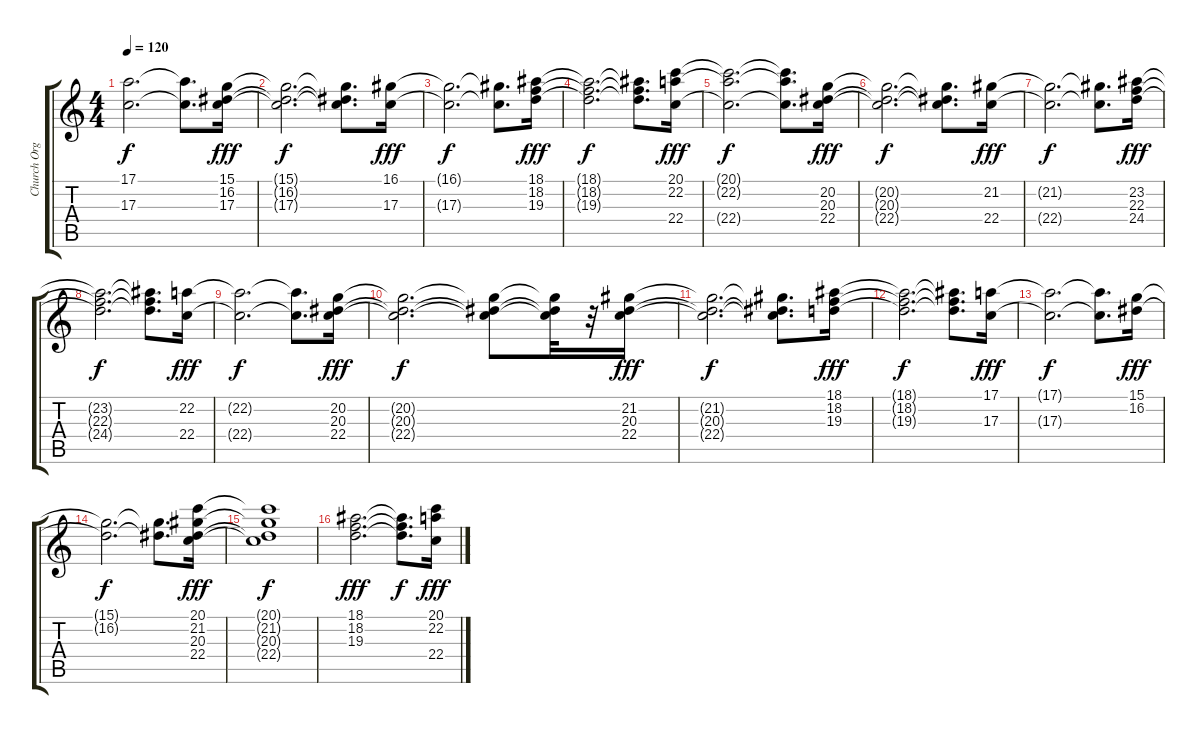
\track ("Church Organ" "Church Org") {instrument churchorgan}
\staff {score tabs}
\tuning (E4 B3 G3 D3 A2 E2) {hide}
\ts (4 4)
\tempo 120
\clef g2
\ks c
(17.1{t} 17.3{t}).2{d dy f} (17.1{t} 17.3{t}).8{d} (15.1 16.2 17.3).16{dy fff} |
(15.1{t} 16.2{t} 17.3{t}).2{d dy f} (15.1{t} 16.2{t} 17.3{t}).8{d} (16.1 17.3).16{dy fff} |
(16.1{t} 17.3{t}).2{d dy f} (16.1{t} 17.3{t}).8{d} (18.1 18.2 19.3).16{dy fff} |
(18.1{t} 18.2{t} 19.3{t}).2{d dy f} (18.1{t} 18.2{t} 19.3{t}).8{d} (20.1 22.2 22.4).16{dy fff} |
(20.1{t} 22.2{t} 22.4{t}).2{d dy f} (20.1{t} 22.2{t} 22.4{t}).8{d} (20.2 20.3 22.4).16{dy fff} |
(20.2{t} 20.3{t} 22.4{t}).2{d dy f} (20.2{t} 20.3{t} 22.4{t}).8{d} (21.2 22.4).16{dy fff} |
(21.2{t} 22.4{t}).2{d dy f} (21.2{t} 22.4{t}).8{d} (23.2 22.3 24.4).16{dy fff} |
(23.2{t} 22.3{t} 24.4{t}).2{d dy f} (23.2{t} 22.3{t} 24.4{t}).8{d} (22.2 22.4).16{dy fff} |
(22.2{t} 22.4{t}).2{d dy f} (22.2{t} 22.4{t}).8{d} (20.2 20.3 22.4).16{dy fff} |
(20.2{t} 20.3{t} 22.4{t}).2{d dy f} (20.2{t} 20.3{t} 22.4{t}).8 (20.2{t} 20.3{t} 22.4{t}).32 r.32 (21.2 20.3 22.4).16{dy fff} |
(21.2{t} 20.3{t} 22.4{t}).2{d dy f} (21.2{t} 20.3{t} 22.4{t}).8{d} (18.1 18.2 19.3).16{dy fff} |
(18.1{t} 18.2{t} 19.3{t}).2{d dy f} (18.1{t} 18.2{t} 19.3{t}).8{d} (17.1 17.3).16{dy fff} |
(17.1{t} 17.3{t}).2{d dy f} (17.1{t} 17.3{t}).8{d} (15.1 16.2).16{dy fff} |
(15.1{t} 16.2{t}).2{d dy f} (15.1{t} 16.2{t}).8{d} (20.1 21.2 20.3 22.4).16{dy fff} |
(20.1{t} 21.2{t} 20.3{t} 22.4{t}).1{dy f} |
(18.1 18.2 19.3).2{d dy fff} (18.1{t} 18.2{t} 19.3{t}).8{d dy f} (20.1 22.2 22.4).16{dy fff}
